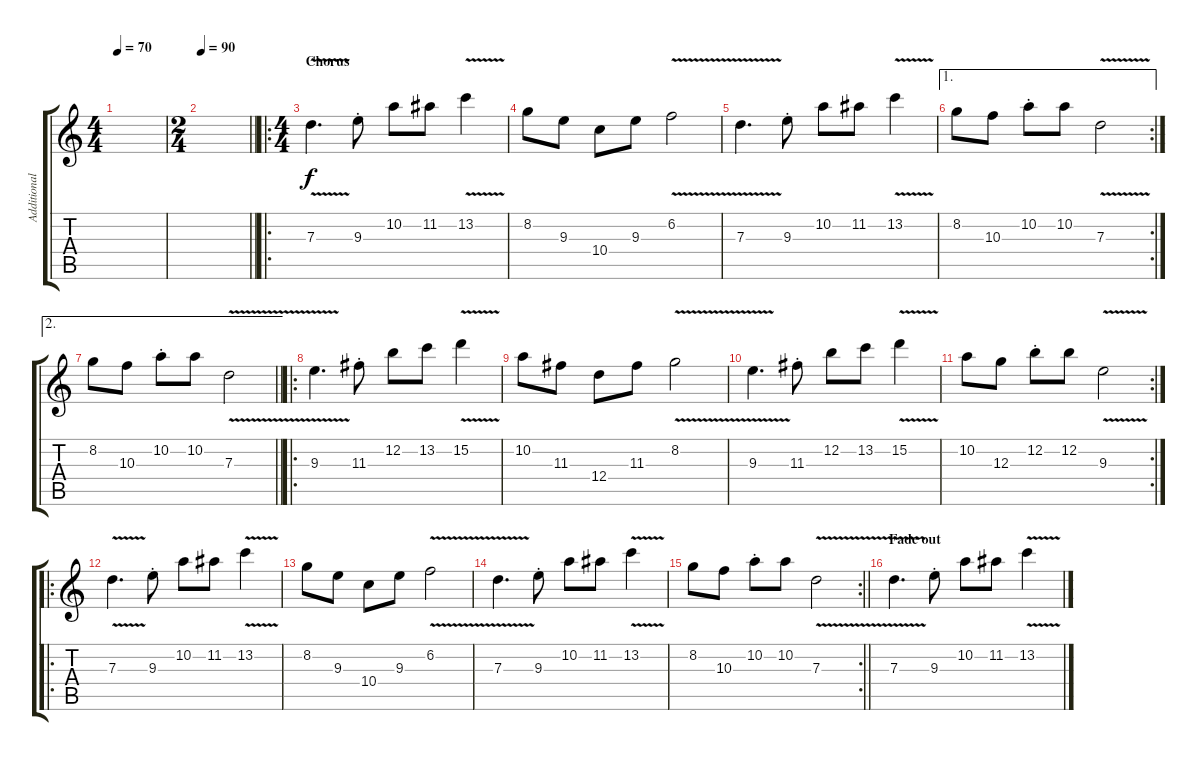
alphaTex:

\track ("Additional Guitar" "Additional") {instrument overdrivenguitar}
\staff {score tabs}
\tuning (E4 B3 G3 D3 A2 E2) {hide}
\ts (4 4)
\tempo 70
\clef g2
\ks c
|
\ts (2 4)
\tempo 90
\barLineRight lightlight
|
\ro
\ts (4 4)
\section ("" "Chorus")
7.3{v}.4{d} 9.3{st}.8 10.2.8 11.2.8 13.2{v}.4 |
8.2.8 9.3.8 10.4.8 9.3.8 6.2{v}.2 |
7.3{v}.4{d} 9.3{st}.8 10.2.8 11.2.8 13.2{v}.4 |
\ae 1
\rc 2
8.2.8 10.3.8 10.2{st}.8 10.2.8 7.3{v}.2 |
\ae 2
\barLineRight lightlight
8.2.8 10.3.8 10.2{st}.8 10.2.8 7.3{v}.2 |
\ro
9.3{v}.4{d} 11.3{st}.8 12.2.8 13.2.8 15.2{v}.4 |
10.2.8 11.3.8 12.4.8 11.3.8 8.2{v}.2 |
9.3{v}.4{d} 11.3{st}.8 12.2.8 13.2.8 15.2{v}.4 |
\rc 2
10.2.8 12.3.8 12.2{st}.8 12.2.8 9.3{v}.2 |
\ro
7.3{v}.4{d} 9.3{st}.8 10.2.8 11.2.8 13.2{v}.4 |
8.2.8 9.3.8 10.4.8 9.3.8 6.2{v}.2 |
7.3{v}.4{d} 9.3{st}.8 10.2.8 11.2.8 13.2{v}.4 |
\rc 2
\barLineRight lightlight
8.2.8 10.3.8 10.2{st}.8 10.2.8 7.3{v}.2 |
\section ("" "Fade out")
7.3{v}.4{d} 9.3{st}.8 10.2.8 11.2.8 13.2{v}.4
